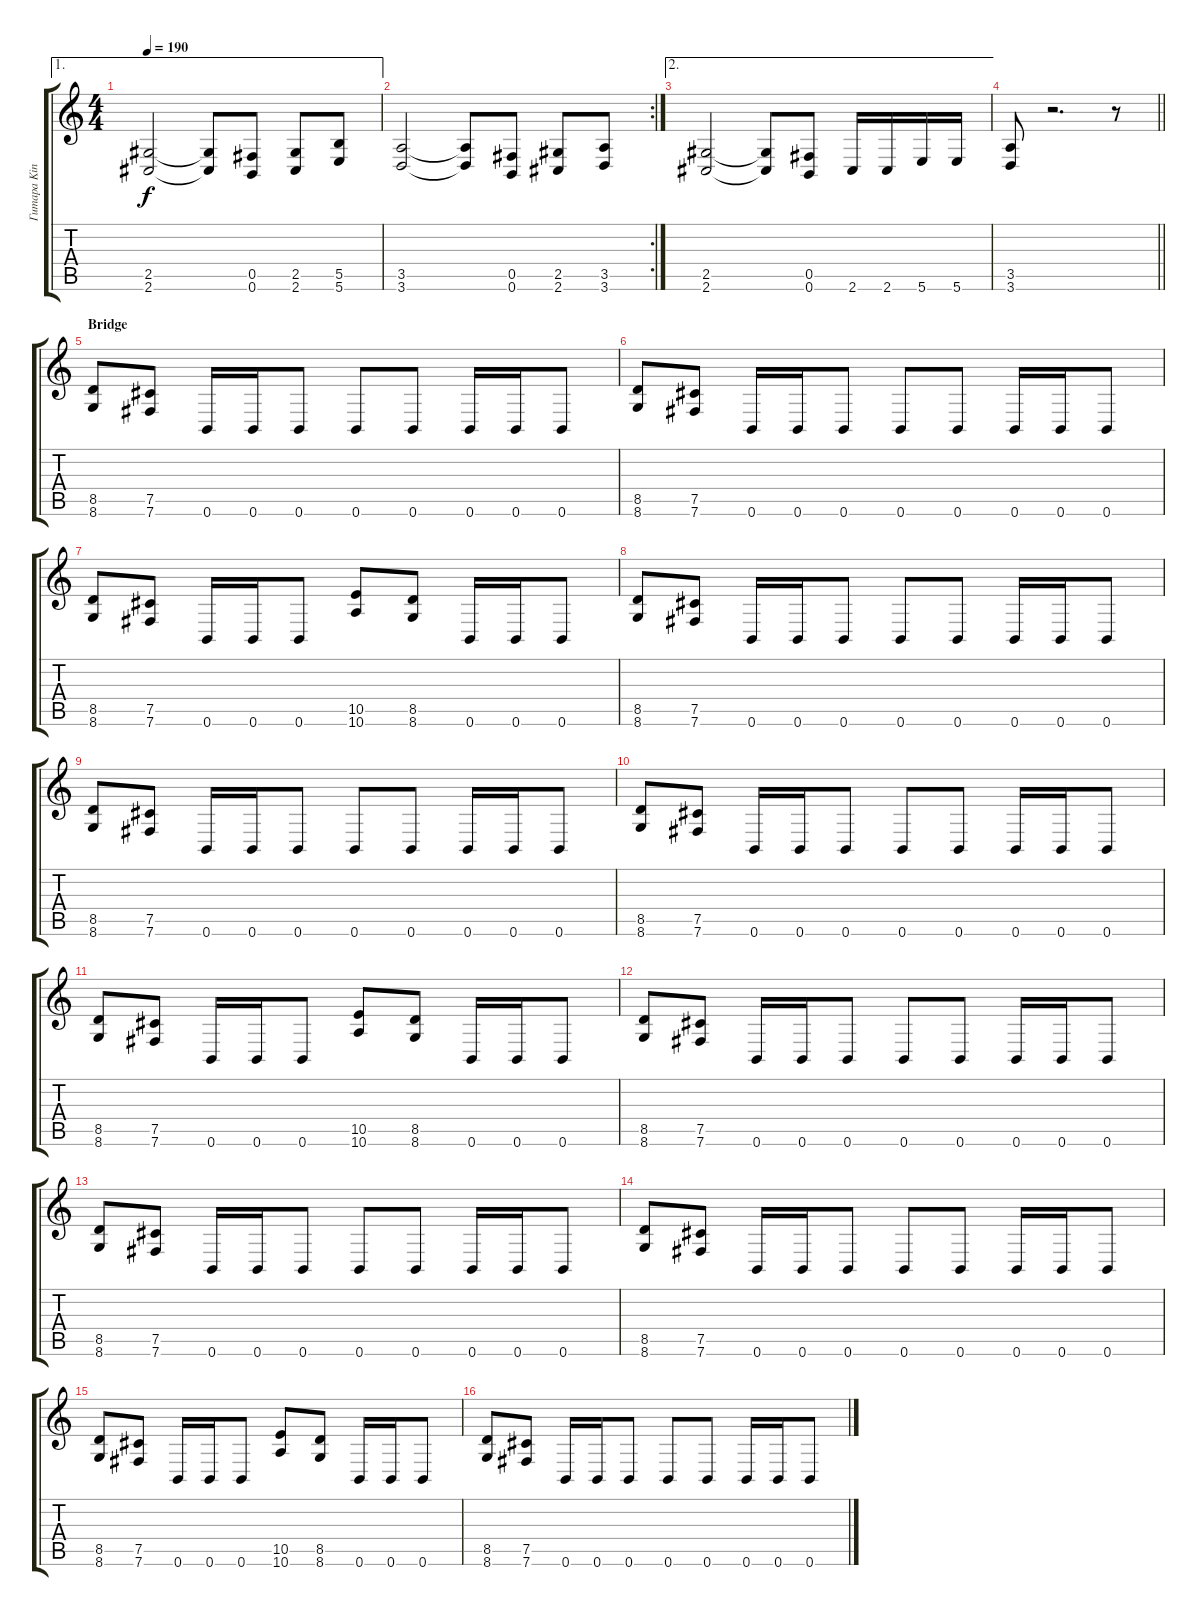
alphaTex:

\track ("Гитара King" "Гитара Kin") {instrument distortionguitar}
\staff {score tabs}
\tuning (Db4 Ab3 E3 B2 Gb2 B1) {hide}
\ae 1
\ts (4 4)
\tempo 190
\clef g2
\ks c
(2.5 2.6).2{dy f} (2.5{t} 2.6{t}).8 (0.5 0.6).8 (2.5 2.6).8 (5.5 5.6).8 |
\rc 2
(3.5 3.6).2 (3.5{t} 3.6{t}).8 (0.5 0.6).8 (2.5 2.6).8 (3.5 3.6).8 |
\ae 2
(2.5 2.6).2 (2.5{t} 2.6{t}).8 (0.5 0.6).8 2.6.16 2.6.16 5.6.16 5.6.16 |
\barLineRight lightlight
(3.5 3.6).8 r.2{d} r.8 |
\section ("" "Bridge")
(8.5 8.6).8 (7.5 7.6).8 0.6.16 0.6.16 0.6.8 0.6.8 0.6.8 0.6.16 0.6.16 0.6.8 |
(8.5 8.6).8 (7.5 7.6).8 0.6.16 0.6.16 0.6.8 0.6.8 0.6.8 0.6.16 0.6.16 0.6.8 |
(8.5 8.6).8 (7.5 7.6).8 0.6.16 0.6.16 0.6.8 (10.5 10.6).8 (8.5 8.6).8 0.6.16 0.6.16 0.6.8 |
(8.5 8.6).8 (7.5 7.6).8 0.6.16 0.6.16 0.6.8 0.6.8 0.6.8 0.6.16 0.6.16 0.6.8 |
(8.5 8.6).8 (7.5 7.6).8 0.6.16 0.6.16 0.6.8 0.6.8 0.6.8 0.6.16 0.6.16 0.6.8 |
(8.5 8.6).8 (7.5 7.6).8 0.6.16 0.6.16 0.6.8 0.6.8 0.6.8 0.6.16 0.6.16 0.6.8 |
(8.5 8.6).8 (7.5 7.6).8 0.6.16 0.6.16 0.6.8 (10.5 10.6).8 (8.5 8.6).8 0.6.16 0.6.16 0.6.8 |
(8.5 8.6).8 (7.5 7.6).8 0.6.16 0.6.16 0.6.8 0.6.8 0.6.8 0.6.16 0.6.16 0.6.8 |
(8.5 8.6).8 (7.5 7.6).8 0.6.16 0.6.16 0.6.8 0.6.8 0.6.8 0.6.16 0.6.16 0.6.8 |
(8.5 8.6).8 (7.5 7.6).8 0.6.16 0.6.16 0.6.8 0.6.8 0.6.8 0.6.16 0.6.16 0.6.8 |
(8.5 8.6).8 (7.5 7.6).8 0.6.16 0.6.16 0.6.8 (10.5 10.6).8 (8.5 8.6).8 0.6.16 0.6.16 0.6.8 |
(8.5 8.6).8 (7.5 7.6).8 0.6.16 0.6.16 0.6.8 0.6.8 0.6.8 0.6.16 0.6.16 0.6.8
